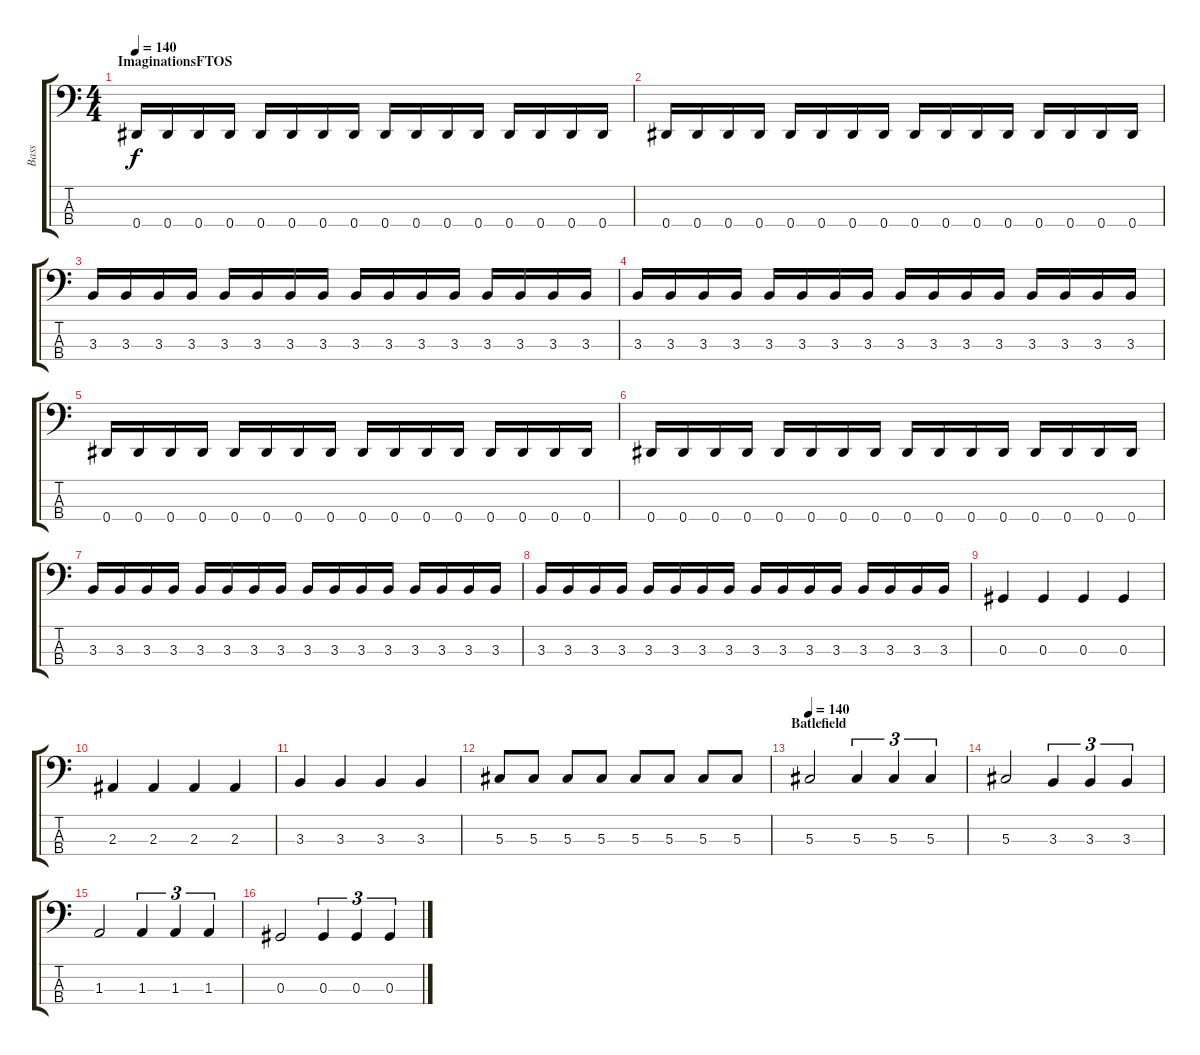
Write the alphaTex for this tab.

\track ("Bass" "Bass") {instrument electricbasspick}
\staff {score tabs}
\tuning (Gb2 Db2 Ab1 Eb1) {hide}
\ts (4 4)
\section ("" "ImaginationsFTOS")
\tempo 140
\clef f4
\ks c
0.4.16{dy f} 0.4.16 0.4.16 0.4.16 0.4.16 0.4.16 0.4.16 0.4.16 0.4.16 0.4.16 0.4.16 0.4.16 0.4.16 0.4.16 0.4.16 0.4.16 |
0.4.16 0.4.16 0.4.16 0.4.16 0.4.16 0.4.16 0.4.16 0.4.16 0.4.16 0.4.16 0.4.16 0.4.16 0.4.16 0.4.16 0.4.16 0.4.16 |
3.3.16 3.3.16 3.3.16 3.3.16 3.3.16 3.3.16 3.3.16 3.3.16 3.3.16 3.3.16 3.3.16 3.3.16 3.3.16 3.3.16 3.3.16 3.3.16 |
3.3.16 3.3.16 3.3.16 3.3.16 3.3.16 3.3.16 3.3.16 3.3.16 3.3.16 3.3.16 3.3.16 3.3.16 3.3.16 3.3.16 3.3.16 3.3.16 |
0.4.16 0.4.16 0.4.16 0.4.16 0.4.16 0.4.16 0.4.16 0.4.16 0.4.16 0.4.16 0.4.16 0.4.16 0.4.16 0.4.16 0.4.16 0.4.16 |
0.4.16 0.4.16 0.4.16 0.4.16 0.4.16 0.4.16 0.4.16 0.4.16 0.4.16 0.4.16 0.4.16 0.4.16 0.4.16 0.4.16 0.4.16 0.4.16 |
3.3.16 3.3.16 3.3.16 3.3.16 3.3.16 3.3.16 3.3.16 3.3.16 3.3.16 3.3.16 3.3.16 3.3.16 3.3.16 3.3.16 3.3.16 3.3.16 |
3.3.16 3.3.16 3.3.16 3.3.16 3.3.16 3.3.16 3.3.16 3.3.16 3.3.16 3.3.16 3.3.16 3.3.16 3.3.16 3.3.16 3.3.16 3.3.16 |
0.3.4 0.3.4 0.3.4 0.3.4 |
2.3.4 2.3.4 2.3.4 2.3.4 |
3.3.4 3.3.4 3.3.4 3.3.4 |
5.3.8 5.3.8 5.3.8 5.3.8 5.3.8 5.3.8 5.3.8 5.3.8 |
\section ("" "Batlefield")
\tempo 140
5.3.2 5.3.4{tu (3 2)} 5.3.4{tu (3 2)} 5.3.4{tu (3 2)} |
5.3.2 3.3.4{tu (3 2)} 3.3.4{tu (3 2)} 3.3.4{tu (3 2)} |
1.3.2 1.3.4{tu (3 2)} 1.3.4{tu (3 2)} 1.3.4{tu (3 2)} |
0.3.2 0.3.4{tu (3 2)} 0.3.4{tu (3 2)} 0.3.4{tu (3 2)}
